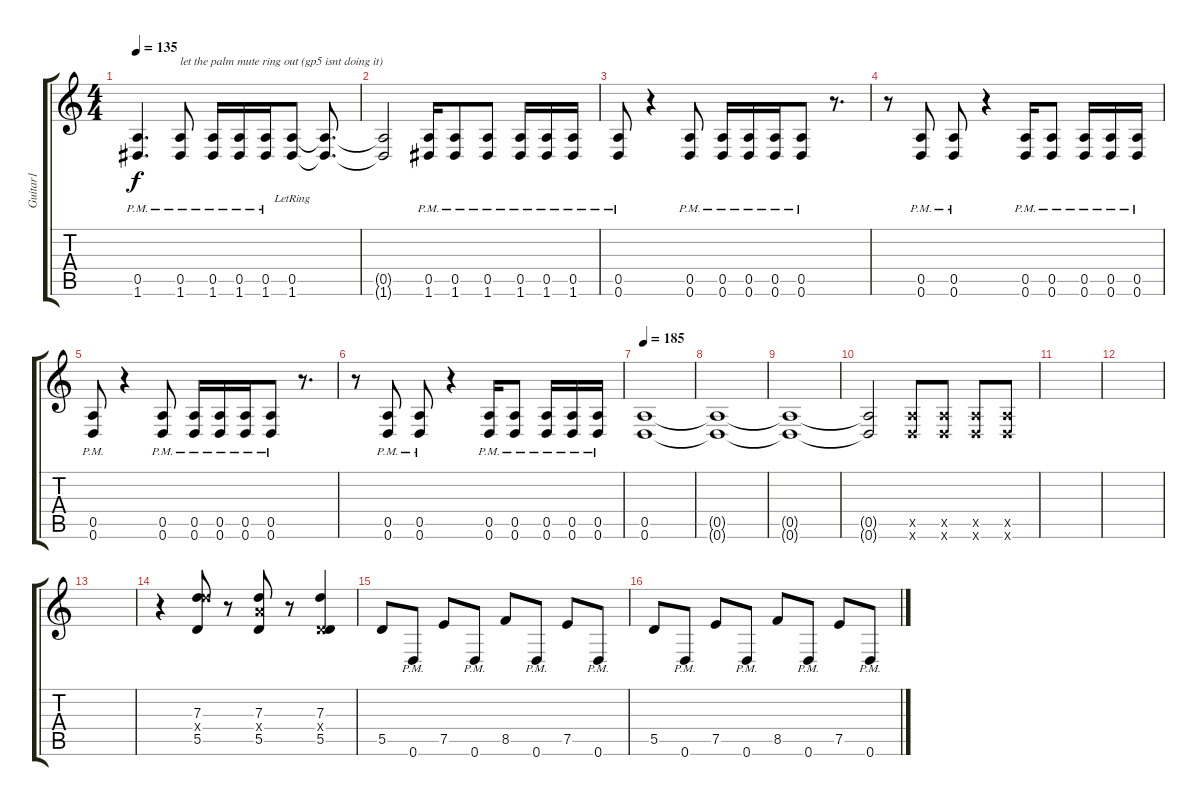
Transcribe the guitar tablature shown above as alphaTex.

\track ("Guitar1" "Guitar1") {instrument distortionguitar}
\staff {score tabs}
\tuning (E4 B3 G3 D3 A2 D2) {hide}
\ts (4 4)
\tempo 135
\clef g2
\ks c
(0.5{pm} 1.6{pm}).4{d dy f} (0.5{pm} 1.6{pm}).8{txt "let the palm mute ring out (gp5 isnt doing it)"} (0.5{pm} 1.6{pm}).16 (0.5{pm} 1.6{pm}).16 (0.5{pm} 1.6{pm}).16 (0.5{lr} 1.6{lr}).8 (0.5{t} 1.6{t}).8{d} |
(0.5{t} 1.6{t}).2 (0.5{pm} 1.6{pm}).16 (0.5{pm} 1.6{pm}).8 (0.5{pm} 1.6{pm}).8 (0.5{pm} 1.6{pm}).16 (0.5{pm} 1.6{pm}).16 (0.5{pm} 1.6{pm}).16 |
(0.5{pm} 0.6{pm}).8 r.4 (0.5{pm} 0.6{pm}).8 (0.5{pm} 0.6{pm}).16 (0.5{pm} 0.6{pm}).16 (0.5{pm} 0.6{pm}).16 (0.5{pm} 0.6{pm}).8 r.8{d} |
r.8 (0.5{pm} 0.6{pm}).8 (0.5{pm} 0.6{pm}).8 r.4 (0.5{pm} 0.6{pm}).16 (0.5{pm} 0.6{pm}).8 (0.5{pm} 0.6{pm}).16 (0.5{pm} 0.6{pm}).16 (0.5{pm} 0.6{pm}).16 |
(0.5{pm} 0.6{pm}).8 r.4 (0.5{pm} 0.6{pm}).8 (0.5{pm} 0.6{pm}).16 (0.5{pm} 0.6{pm}).16 (0.5{pm} 0.6{pm}).16 (0.5{pm} 0.6{pm}).8 r.8{d} |
r.8 (0.5{pm} 0.6{pm}).8 (0.5{pm} 0.6{pm}).8 r.4 (0.5{pm} 0.6{pm}).16 (0.5{pm} 0.6{pm}).8 (0.5{pm} 0.6{pm}).16 (0.5{pm} 0.6{pm}).16 (0.5{pm} 0.6{pm}).16 |
\tempo 185
(0.5 0.6).1 |
(0.5{t} 0.6{t}).1 |
(0.5{t} 0.6{t}).1 |
(0.5{t} 0.6{t}).2 (0.5{x} 0.6{x}).8 (0.5{x} 0.6{x}).8 (0.5{x} 0.6{x}).8 (0.5{x} 0.6{x}).8 |
|
|
|
r.4 (7.3 12.4{x} 5.5).8 r.8 (7.3 7.4{x} 5.5).8 r.8 (7.3 0.4{x} 5.5).4 |
5.5.8 0.6{pm}.8 7.5.8 0.6{pm}.8 8.5.8 0.6{pm}.8 7.5.8 0.6{pm}.8 |
5.5.8 0.6{pm}.8 7.5.8 0.6{pm}.8 8.5.8 0.6{pm}.8 7.5.8 0.6{pm}.8
